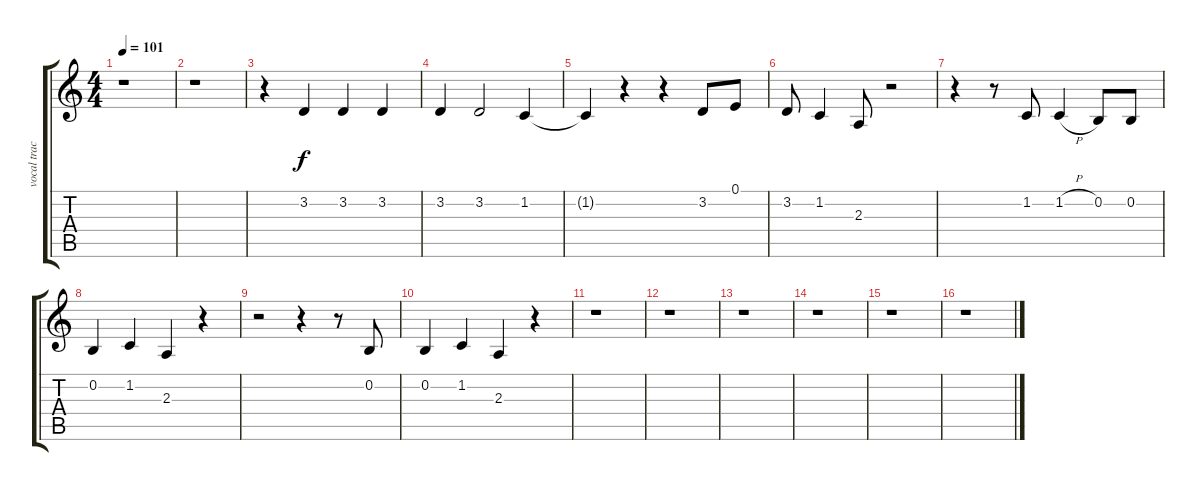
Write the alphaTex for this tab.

\track ("vocal track" "vocal trac") {instrument synthvoice}
\staff {score tabs}
\tuning (E4 B3 G3 D3 A2 E2) {hide}
\ts (4 4)
\tempo 101
\clef g2
\ks c
r.1{dy f} |
r.1 |
r.4 3.2.4 3.2.4 3.2.4 |
3.2.4 3.2.2 1.2.4 |
1.2{t}.4 r.4 r.4 3.2.8 0.1.8 |
3.2.8 1.2.4 2.3.8 r.2 |
r.4 r.8 1.2.8 1.2{h}.4 0.2.8 0.2.8 |
0.2.4 1.2.4 2.3.4 r.4 |
r.2 r.4 r.8 0.2.8 |
0.2.4 1.2.4 2.3.4 r.4 |
r.1 |
r.1 |
r.1 |
r.1 |
r.1 |
r.1
